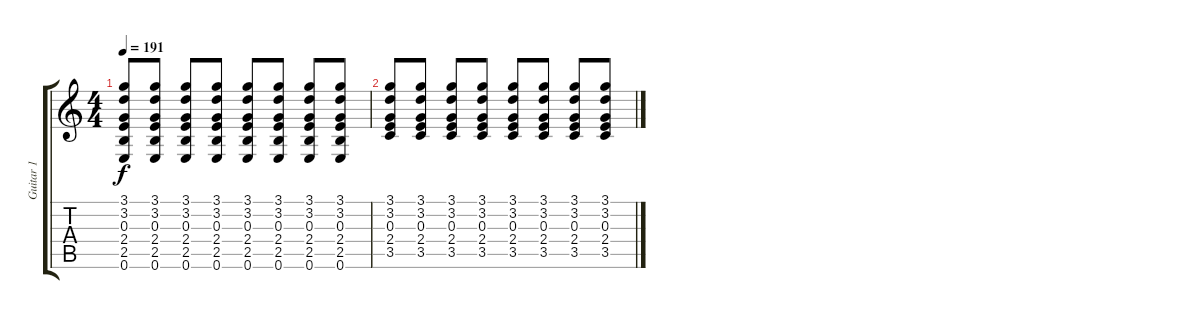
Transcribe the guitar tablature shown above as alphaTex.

\track ("Guitar 1" "Guitar 1") {instrument distortionguitar}
\staff {score tabs}
\tuning (E4 B3 G3 D3 A2 E2) {hide}
\ts (4 4)
\tempo 191
\clef g2
\ks c
(3.1 3.2 0.3 2.4 2.5 0.6).8{dy f} (3.1 3.2 0.3 2.4 2.5 0.6).8 (3.1 3.2 0.3 2.4 2.5 0.6).8 (3.1 3.2 0.3 2.4 2.5 0.6).8 (3.1 3.2 0.3 2.4 2.5 0.6).8 (3.1 3.2 0.3 2.4 2.5 0.6).8 (3.1 3.2 0.3 2.4 2.5 0.6).8 (3.1 3.2 0.3 2.4 2.5 0.6).8 |
(3.1 3.2 0.3 2.4 3.5).8 (3.1 3.2 0.3 2.4 3.5).8 (3.1 3.2 0.3 2.4 3.5).8 (3.1 3.2 0.3 2.4 3.5).8 (3.1 3.2 0.3 2.4 3.5).8 (3.1 3.2 0.3 2.4 3.5).8 (3.1 3.2 0.3 2.4 3.5).8 (3.1 3.2 0.3 2.4 3.5).8
